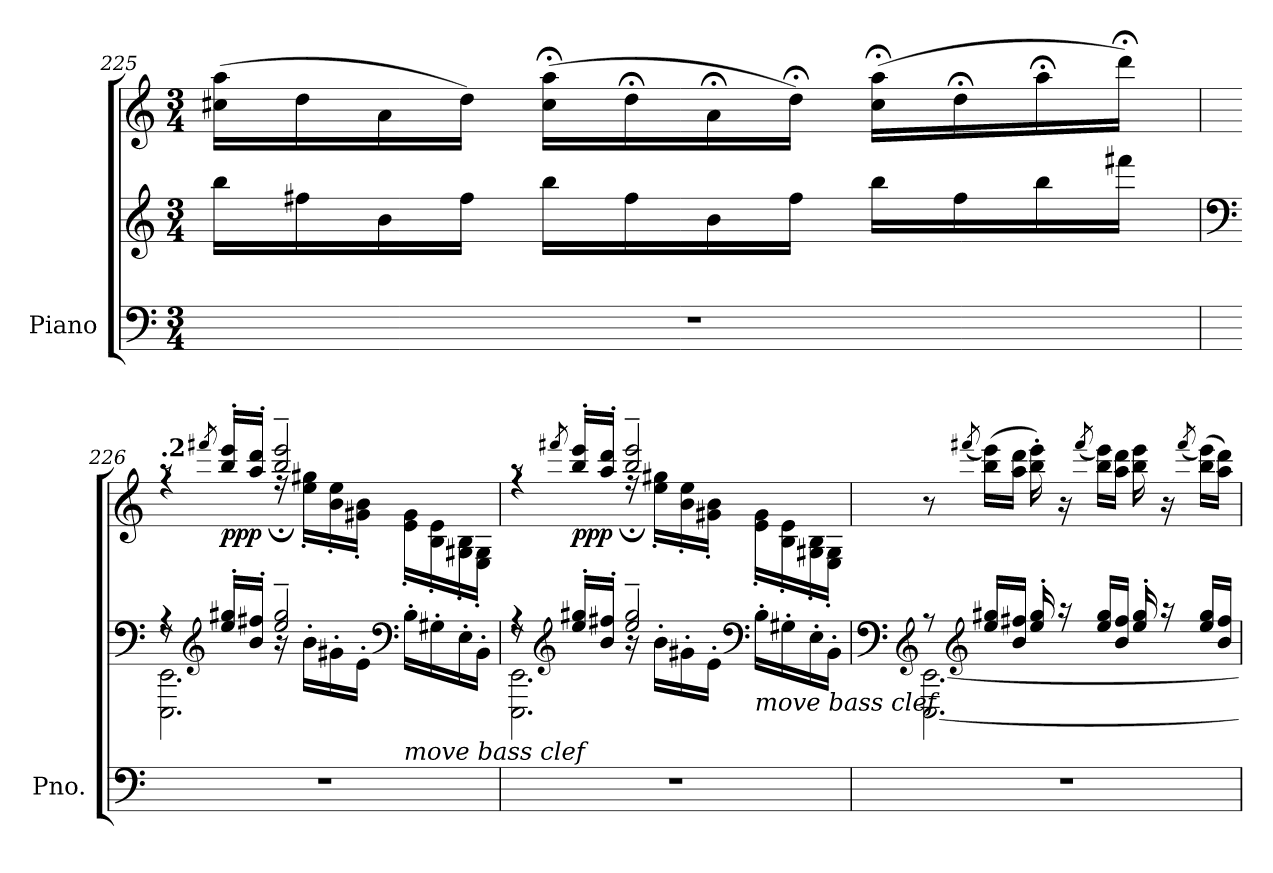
**kern	**kern	**kern	**dynam
*part1	*part1	*part1	*part1
*staff3	*staff2	*staff1	*staff1/2/3
*I"Piano	*	*	*
*I'Pno.	*	*	*
!!LO:LB:g=z
*clefF4	*clefG2	*clefG2	*
*k[]	*k[]	*k[]	*
*M3/4	*M3/4	*M3/4	*
*MM63	*MM63	*MM63	*
=225	=225	=225	=225
!	!	!	!LO:DY:b
2.r	16bb\LL	(>16cc#X\ 16aa\LL	other-dynamics
.	16ff#X\	16dd\	.
.	16b\	16a\	.
.	16ff#\JJ	16dd\JJ)	.
.	16bb\LL	(>16cc#\;< 16aa\;<LL	.
.	16ff#\	16dd;<\	.
.	16b\	16a;<\	.
.	16ff#\JJ	16dd;<\JJ)	.
.	16bb\LL	(>16cc#\;< 16aa\;<LL	.
.	16ff#\	16dd;<\	.
.	16bb\	16aa;<\	.
!	!	!	!LO:DY:b
.	16fff#X\JJ	16ddd;<\JJ)	other-dynamics
=226	=226	=226	=226
*	*clefF4	*	*
*	*	*MM62	*
*	*^	*^	*
*	*	*^	*	*	*
!	!	!	!	!LO:TX:a:B:t=.2	!	!
!	!	!	!	!	!	!LO:DY:b=2
2.r	8rF	2.EEE\ 2.EE\	4rA	8raa	4rff	other-dynamics
*	*clefG2	*	*	*	*	*
.	.	.	.	8qfff#X/	.	.
!	!	!	!	!	!	!LO:DY:b
.	16ee/' 16gg#X/'LL	.	.	16bb/' 16eee/'LL	.	ppp
.	16b/' 16ff#X/'JJ	.	.	16aa/' 16ddd/'JJ	.	.
.	2ee/~ 2gg#/~	.	16r	2bb/~ 2eee/~	16r;ff	.
!	!	!	!	!	!	!LO:DY:b=2
!	!	!	!	!	!	!LO:DY:n=1:b
.	.	.	16b'\LL	.	16ee\' 16gg#X\'LL	other-dynamics other-dynamics
.	.	.	16g#X'\	.	16b\' 16ee\'	.
.	.	.	16e'\JJ	.	16g#X\' 16b\'JJ	.
*	*clefF4	*	*	*	*	*
!	!	!	!LO:TX:b:i:t=move bass clef	!	!	!
.	.	.	16B'\LL	.	16e\' 16g#\'LL	.
.	.	.	16G#X'\	.	16B\' 16e\'	.
.	.	.	16E'\	.	16G#X\' 16B\'	.
.	.	.	16BB'\JJ	.	16E\' 16G#\'JJ	.
=227	=227	=227	=227	=227	=227	=227
*	*	*	*	*MM61	*	*
!	!	!	!	!	!	!LO:DY:b
2.r	8rF	2.EEE\ 2.EE\	4rA	8raa	4rff	other-dynamics
*	*clefG2	*	*	*	*	*
.	.	.	.	8qfff#X/	.	.
!	!	!	!	!	!	!LO:DY:b
.	16ee/' 16gg#X/'LL	.	.	16bb/' 16eee/'LL	.	ppp
.	16b/' 16ff#X/'JJ	.	.	16aa/' 16ddd/'JJ	.	.
.	2ee/~ 2gg#/~	.	16r	2bb/~ 2eee/~	16r;ff	.
!	!	!	!	!	!	!LO:DY:b
.	.	.	16b'\LL	.	16ee\' 16gg#X\'LL	other-dynamics
.	.	.	16g#X'\	.	16b\' 16ee\'	.
.	.	.	16e'\JJ	.	16g#X\' 16b\'JJ	.
*	*clefF4	*	*	*	*	*
!	!	!	!LO:TX:b:i:t=move bass clef	!	!	!
.	.	.	16B'\LL	.	16e\' 16g#\'LL	.
.	.	.	16G#X'\	.	16B\' 16e\'	.
.	.	.	16E'\	.	16G#X\' 16B\'	.
.	.	.	16BB'\JJ	.	16E\' 16G#\'JJ	.
*	*v	*v	*v	*	*	*
*	*	*v	*v	*
!!LO:LB:g=z
=228	=228	=228	=228
*	*clefF4	*	*
*	*	*MM62	*
*	*^	*^	*
*	*	*^	*	*	*
!	!	!	!	!	!	!LO:DY:b
*	*	*v	*v	*	*	*
*	*	*	*v	*v	*
2.r	8r	[2.EEE\ [2.EE\	8r	other-dynamics
*	*clefG2	*	*	*
.	.	.	(<8qfff#X/	.
.	16ee/ 16gg#X/LL	.	(>16bb\ 16eee\LL)	.
.	16b/ 16ff#X/JJ	.	16aa\ 16ddd\JJ	.
!	!	!	!	!LO:DY:b
.	16ee/' 16gg#/'	.	16bb\' 16eee\')	other-dynamics
.	16r	.	16r	.
.	.	.	(<8qfff#/	.
!	!	!	!	!LO:DY:b
.	16ee/ 16gg#/LL	.	16bb\ 16eee\LL)	other-dynamics
.	16b/ 16ff#/JJ	.	16aa\ 16ddd\JJ	.
!	!	!	!	!LO:DY:b
.	16ee/' 16gg#/'	.	16bb\ 16eee\	other-dynamics
.	16r	.	16r	.
.	.	.	(<8qfff#/	.
!	!	!	!	!LO:DY:b
.	16ee/ 16gg#/LL	.	(>16bb\ 16eee\LL)	other-dynamics
!	!	!	!	!LO:DY:b
.	16b/ 16ff#/JJ	.	16aa\ 16ddd\JJ)	other-dynamics
*	*v	*v	*	*
=	=	=	=
*-	*-	*-	*-
